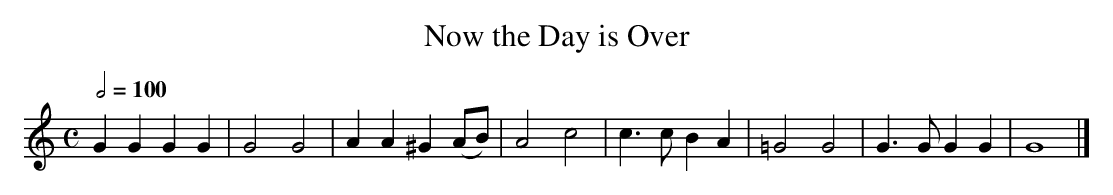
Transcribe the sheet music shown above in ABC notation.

X:1
T: Now the Day is Over
M:C
L: 1/4
Q: 1/2=100
K: C
 GGGG | G2G2 | AA^G(A/2B/2) | A2c2 | c3/2c/2BA | =G2G2 | G3/2G/2GG | G4 |]
